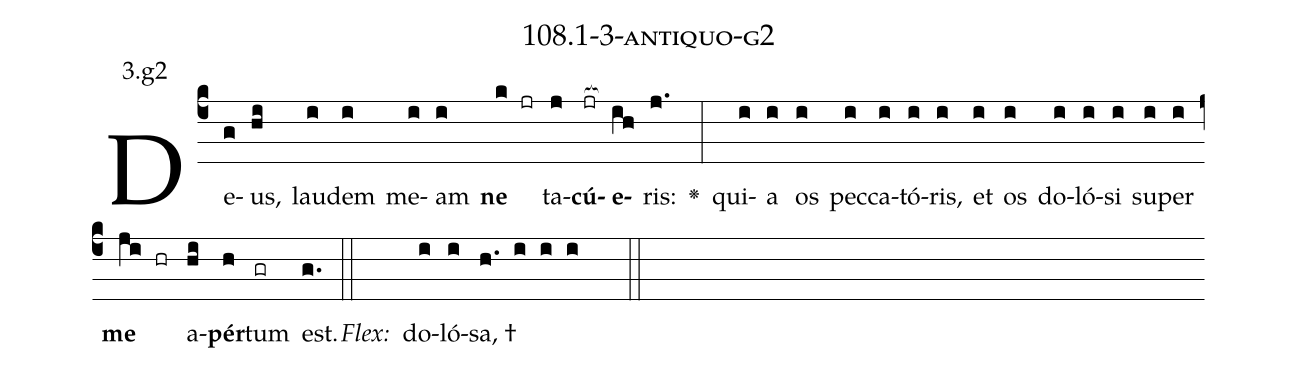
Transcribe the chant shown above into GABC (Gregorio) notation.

name: 108.1-3-antiquo-g2;
annotation: 3.g2;
%%
(c4)De(g)us,(hi) lau(i)dem(i) me(i)am(i) <b>ne</b>(k jr) ta(j)<b>cú</b>(jr[ocb:1{])<b>e</b>(ih[ocb:0}])ris:(j.) <v>\greheightstar</v>(:) qui(i)a(i) os(i) pec(i)ca(i)tó(i)ris,(i) et(i) os(i) do(i)ló(i)si(i) su(i)per(i) <b>me</b>(ji hr) a(hi)<b>pér</b>(h)tum(gr) est.(g.) (::)
<i>Flex:</i>()  do(i)ló(i)sa, †(h. i i i  ::)

%E(i) u(i) o(ji) u(hi) a(h) e.(g.) (::)
